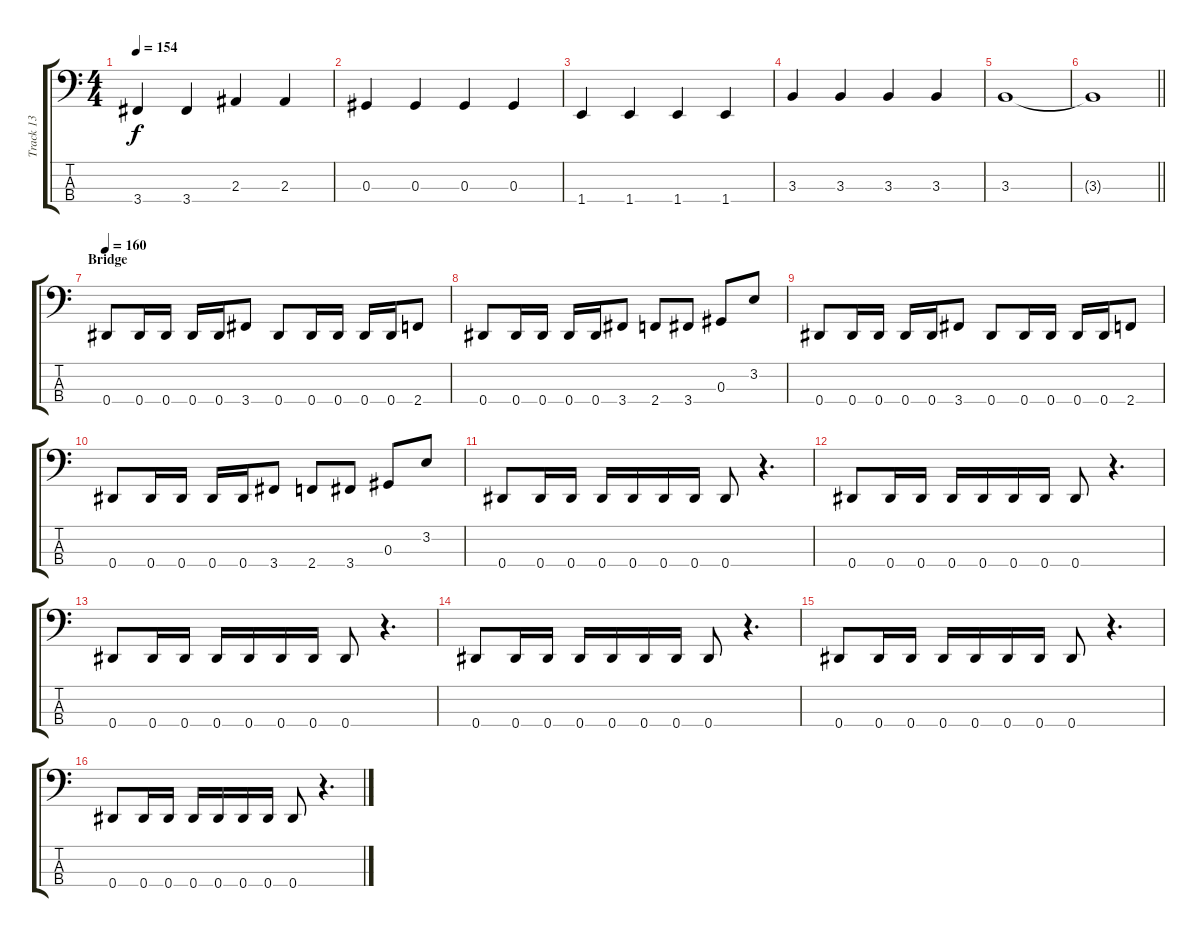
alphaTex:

\track ("Track 13" "Track 13") {instrument electricbasspick}
\staff {score tabs}
\tuning (Gb2 Db2 Ab1 Eb1) {hide}
\ts (4 4)
\tempo 154
\clef f4
\ks c
3.4.4{dy f} 3.4.4 2.3.4 2.3.4 |
0.3.4 0.3.4 0.3.4 0.3.4 |
1.4.4 1.4.4 1.4.4 1.4.4 |
3.3.4 3.3.4 3.3.4 3.3.4 |
3.3.1 |
\barLineRight lightlight
3.3{t}.1 |
\section ("" "Bridge")
\tempo 160
0.4.8 0.4.16 0.4.16 0.4.16 0.4.16 3.4.8 0.4.8 0.4.16 0.4.16 0.4.16 0.4.16 2.4.8 |
0.4.8 0.4.16 0.4.16 0.4.16 0.4.16 3.4.8 2.4.8 3.4.8 0.3.8 3.2.8 |
0.4.8 0.4.16 0.4.16 0.4.16 0.4.16 3.4.8 0.4.8 0.4.16 0.4.16 0.4.16 0.4.16 2.4.8 |
0.4.8 0.4.16 0.4.16 0.4.16 0.4.16 3.4.8 2.4.8 3.4.8 0.3.8 3.2.8 |
0.4.8 0.4.16 0.4.16 0.4.16 0.4.16 0.4.16 0.4.16 0.4.8 r.4{d} |
0.4.8 0.4.16 0.4.16 0.4.16 0.4.16 0.4.16 0.4.16 0.4.8 r.4{d} |
0.4.8 0.4.16 0.4.16 0.4.16 0.4.16 0.4.16 0.4.16 0.4.8 r.4{d} |
0.4.8 0.4.16 0.4.16 0.4.16 0.4.16 0.4.16 0.4.16 0.4.8 r.4{d} |
0.4.8 0.4.16 0.4.16 0.4.16 0.4.16 0.4.16 0.4.16 0.4.8 r.4{d} |
0.4.8 0.4.16 0.4.16 0.4.16 0.4.16 0.4.16 0.4.16 0.4.8 r.4{d}
